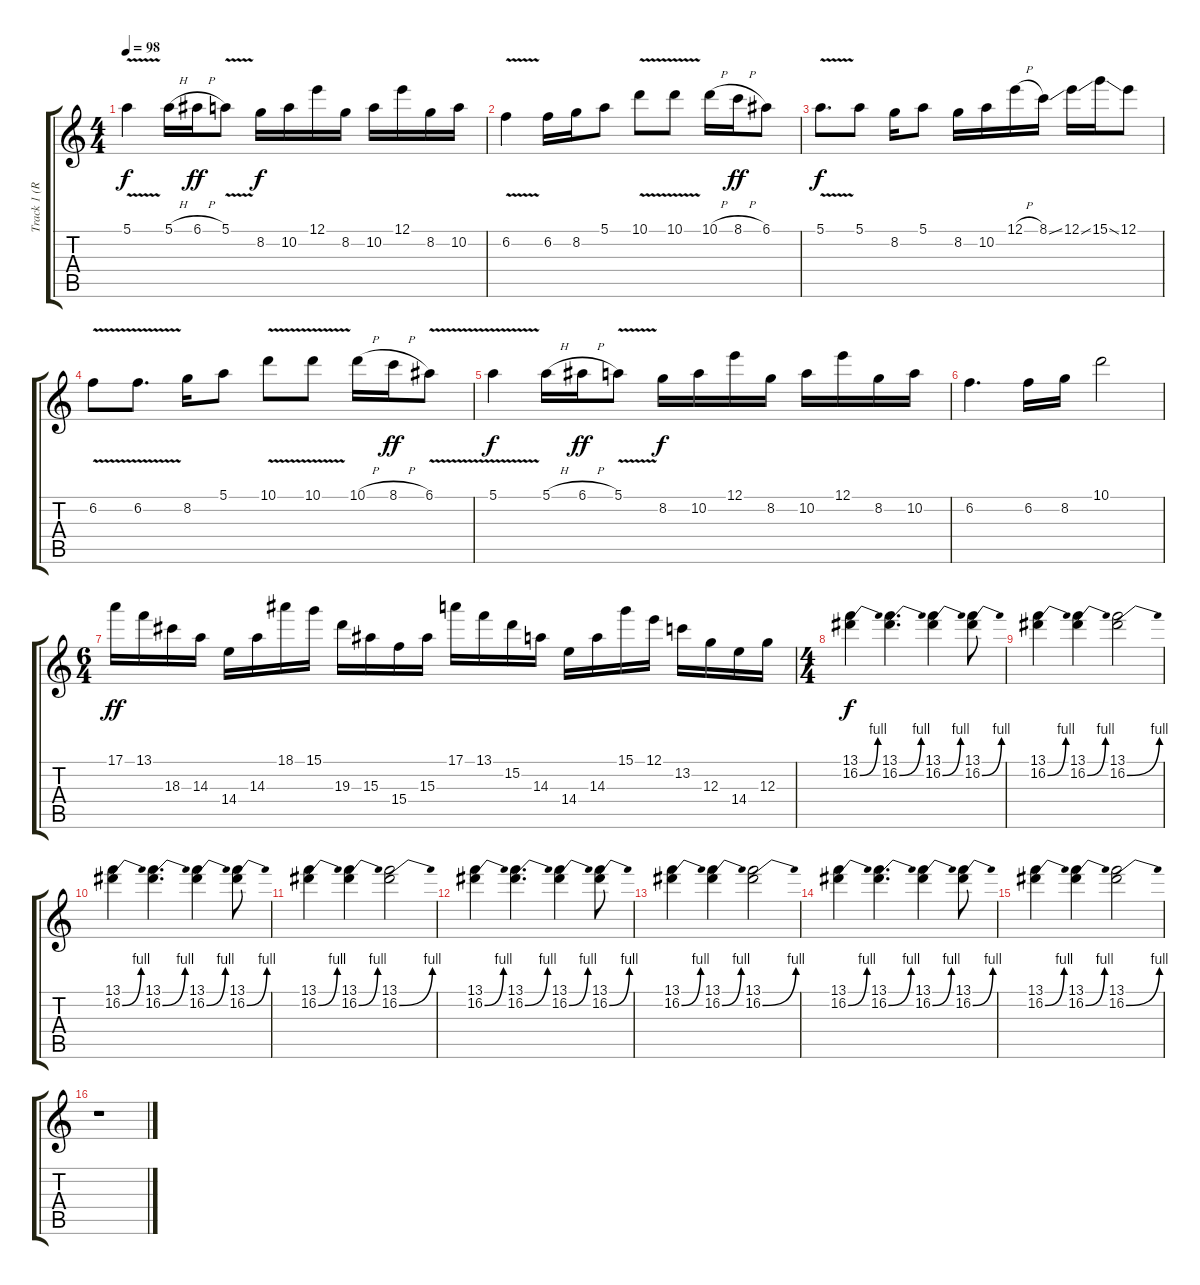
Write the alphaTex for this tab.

\track ("Track 1 (R ear)" "Track 1 (R") {instrument distortionguitar}
\staff {score tabs}
\tuning (E4 B3 G3 D3 A2 D2) {hide}
\ts (4 4)
\tempo 98
\clef g2
\ks c
5.1{v}.4{dy f} 5.1{h}.16 6.1{h}.16{dy ff} 5.1{v}.8 8.2.16{dy f} 10.2.16 12.1.16 8.2.16 10.2.16 12.1.16 8.2.16 10.2.16 |
6.2{v}.4 6.2.16 8.2.16 5.1.8 10.1{v}.8 10.1{v}.8 10.1{h}.16 8.1{h}.16{dy ff} 6.1.8 |
5.1{v}.8{d dy f} 5.1.8 8.2.16 5.1.8 8.2.16 10.2.16 12.1{h}.16 8.1{ss}.16 12.1{ss}.16 15.1{ss}.16 12.1.8 |
6.2{v}.8 6.2{v}.8{d} 8.2.16 5.1.8 10.1{v}.8 10.1{v}.8 10.1{h}.16 8.1{h}.16{dy ff} 6.1{v}.8 |
5.1{v}.4{dy f} 5.1{h}.16 6.1{h}.16{dy ff} 5.1{v}.8 8.2.16{dy f} 10.2.16 12.1.16 8.2.16 10.2.16 12.1.16 8.2.16 10.2.16 |
6.2.4{d} 6.2.16 8.2.16 10.1.2 |
\ts (6 4)
17.1.16{dy ff} 13.1.16 18.3.16 14.3.16 14.4.16 14.3.16 18.1.16 15.1.16 19.3.16 15.3.16 15.4.16 15.3.16 17.1.16 13.1.16 15.2.16 14.3.16 14.4.16 14.3.16 15.1.16 12.1.16 13.2.16 12.3.16 14.4.16 12.3.16 |
\ts (4 4)
(13.1 16.2{be (bend 0 0 60 4)}).4{dy f} (13.1 16.2{be (bend 0 0 60 4)}).4{d} (13.1 16.2{be (bend 0 0 60 4)}).4 (13.1 16.2{be (bend 0 0 60 4)}).8 |
(13.1 16.2{be (bend 0 0 60 4)}).4 (13.1 16.2{be (bend 0 0 60 4)}).4 (13.1 16.2{be (bend 0 0 60 4)}).2 |
(13.1 16.2{be (bend 0 0 60 4)}).4 (13.1 16.2{be (bend 0 0 60 4)}).4{d} (13.1 16.2{be (bend 0 0 60 4)}).4 (13.1 16.2{be (bend 0 0 60 4)}).8 |
(13.1 16.2{be (bend 0 0 60 4)}).4 (13.1 16.2{be (bend 0 0 60 4)}).4 (13.1 16.2{be (bend 0 0 60 4)}).2 |
(13.1 16.2{be (bend 0 0 60 4)}).4 (13.1 16.2{be (bend 0 0 60 4)}).4{d} (13.1 16.2{be (bend 0 0 60 4)}).4 (13.1 16.2{be (bend 0 0 60 4)}).8 |
(13.1 16.2{be (bend 0 0 60 4)}).4 (13.1 16.2{be (bend 0 0 60 4)}).4 (13.1 16.2{be (bend 0 0 60 4)}).2 |
(13.1 16.2{be (bend 0 0 60 4)}).4 (13.1 16.2{be (bend 0 0 60 4)}).4{d} (13.1 16.2{be (bend 0 0 60 4)}).4 (13.1 16.2{be (bend 0 0 60 4)}).8 |
(13.1 16.2{be (bend 0 0 60 4)}).4 (13.1 16.2{be (bend 0 0 60 4)}).4 (13.1 16.2{be (bend 0 0 60 4)}).2 |
r.1
